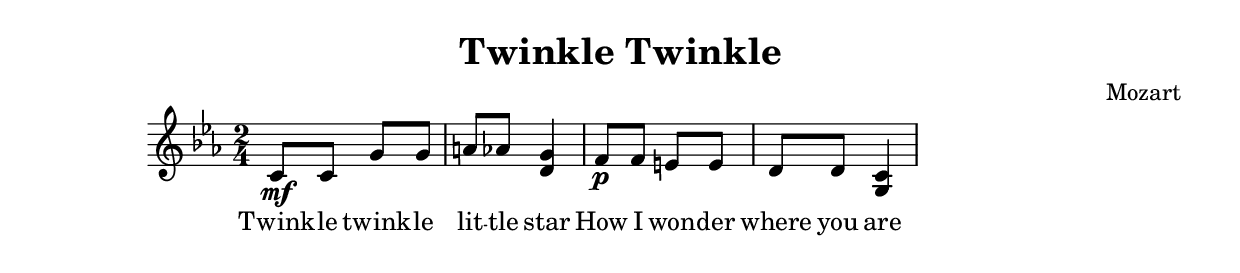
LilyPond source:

\header {
  title = "Twinkle Twinkle"
  composer = "Mozart"
}

\relative c' {
  \time 2/4
  \key c \minor
  c8\mf c g' g
  a aes <g d>4
  f8\p f e e 
  d d <c g>4
}

\addlyrics {
  Twink -- le twink -- le lit -- tle star
  How I won -- der where you are
}
